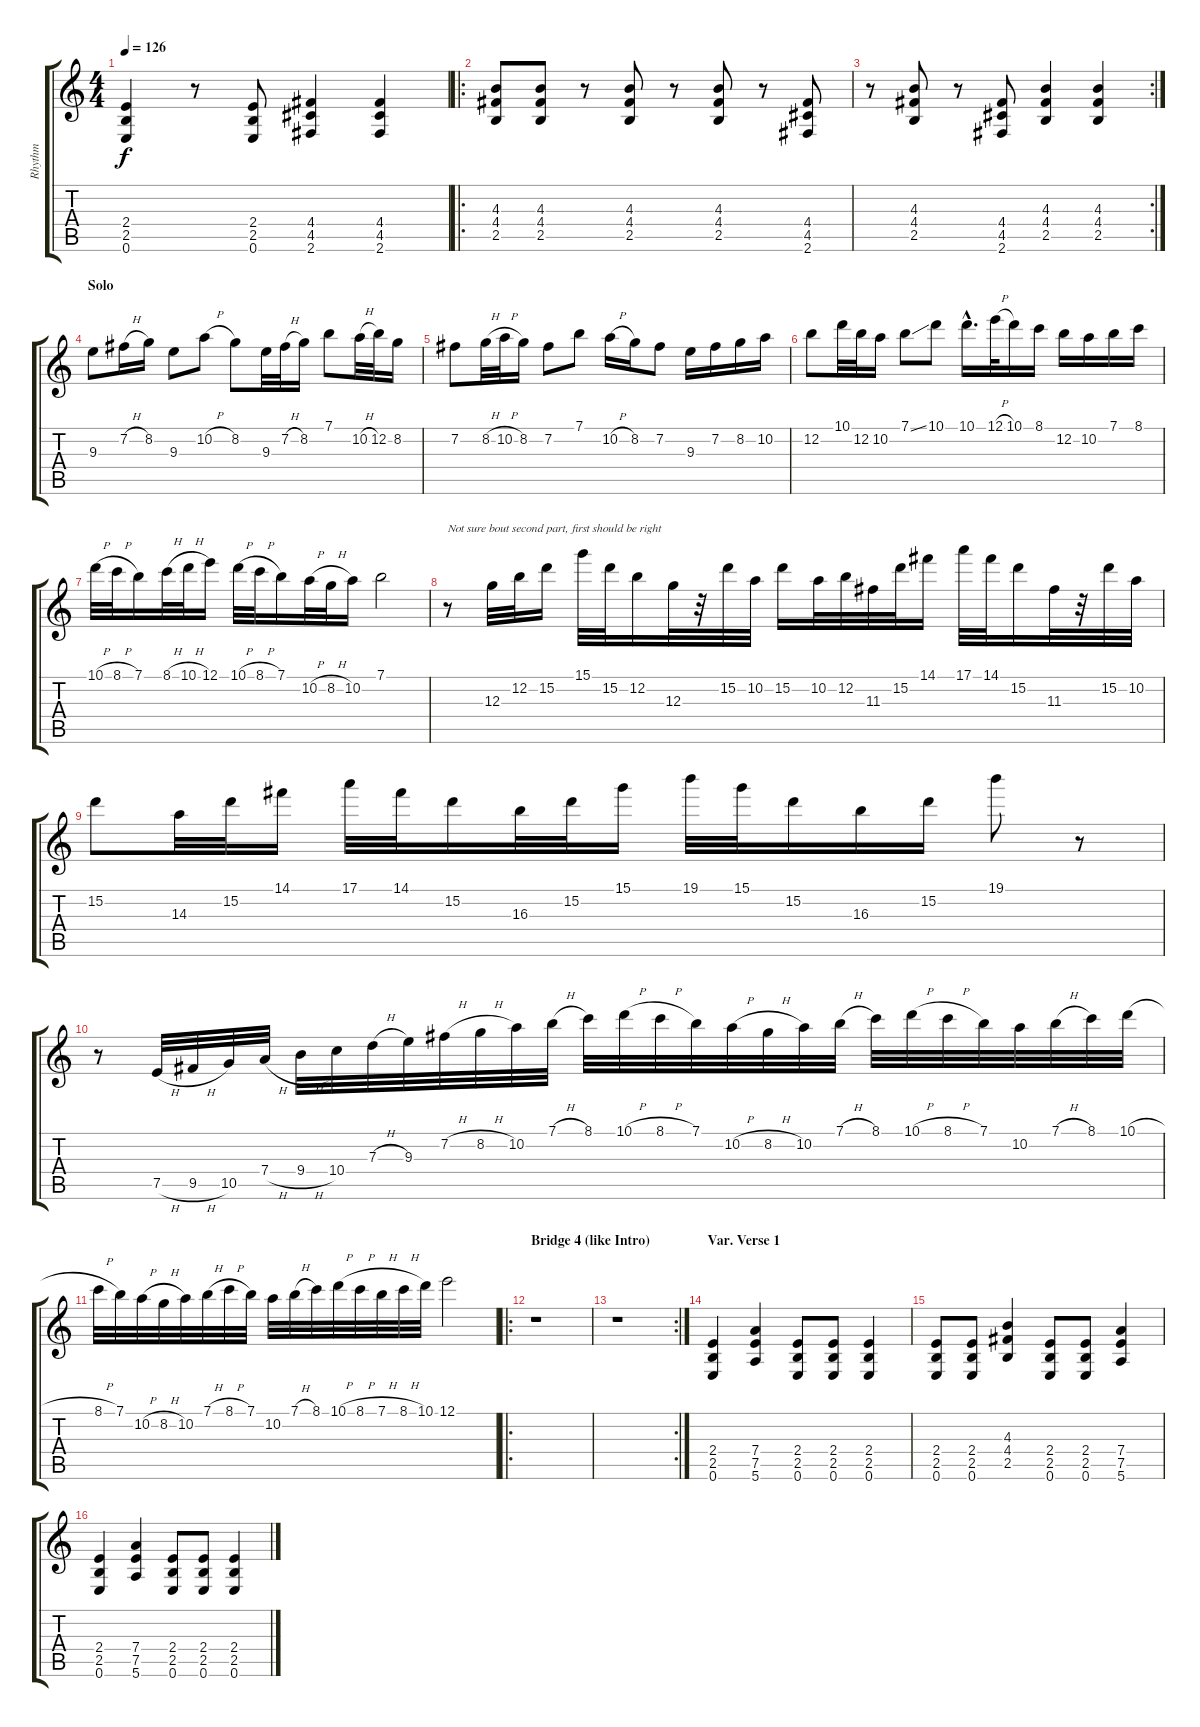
\track ("Rhythm" "Rhythm") {instrument distortionguitar}
\staff {score tabs}
\tuning (E4 B3 G3 D3 A2 E2) {hide}
\ts (4 4)
\tempo 126
\clef g2
\ks c
(2.4 2.5 0.6).4{dy f} r.8 (2.4 2.5 0.6).8 (4.4 4.5 2.6).4 (4.4 4.5 2.6).4 |
\ro
(4.3 4.4 2.5).8 (4.3 4.4 2.5).8 r.8 (4.3 4.4 2.5).8 r.8 (4.3 4.4 2.5).8 r.8 (4.4 4.5 2.6).8 |
\rc 2
r.8 (4.3 4.4 2.5).8 r.8 (4.4 4.5 2.6).8 (4.3 4.4 2.5).4 (4.3 4.4 2.5).4 |
\section ("" "Solo")
9.3.8{volume 13} 7.2{h}.16 8.2.16 9.3.8 10.2{h}.8 8.2.8 9.3.32 7.2{h}.32 8.2.16 7.1.8 10.2{h}.32 12.2.32 8.2.16 |
7.2.8 8.2{h}.32 10.2{h}.32 8.2.16 7.2.8 7.1.8 10.2{h}.16 8.2.16 7.2.8 9.3.16 7.2.16 8.2.16 10.2.16 |
12.2.8 10.1.32 12.2.32 10.2.16 7.1{ss}.8 10.1.8 10.1{hac}.16{d} 12.1{h}.32 10.1.16 8.1.16 12.2.16 10.2.16 7.1.16 8.1.16 |
10.1{h}.32 8.1{h}.32 7.1.16 8.1{h}.32 10.1{h}.32 12.1.16 10.1{h}.32 8.1{h}.32 7.1.16 10.2{h}.32 8.2{h}.32 10.2.16 7.1.2 |
r.8{txt "Not sure bout second part, first should be right"} 12.3.32 12.2.32 15.2.16 15.1.32 15.2.32 12.2.16 12.3.32 r.32 15.2.32 10.2.32 15.2.16 10.2.32 12.2.32 11.3.32 15.2.32 14.1.16 17.1.32 14.1.32 15.2.16 11.3.32 r.32 15.2.32 10.2.32 |
15.2.8 14.3.32 15.2.32 14.1.16 17.1.32 14.1.32 15.2.16 16.3.32 15.2.32 15.1.16 19.1.32 15.1.32 15.2.16 16.3.16 15.2.16 19.1.8 r.8 |
r.8 7.5{h}.32 9.5{h}.32 10.5.32 7.4{h}.32 9.4{h}.32 10.4.32 7.3{h}.32 9.3.32 7.2{h}.32 8.2{h}.32 10.2.32 7.1{h}.32 8.1.32 10.1{h}.32 8.1{h}.32 7.1.32 10.2{h}.32 8.2{h}.32 10.2.32 7.1{h}.32 8.1.32 10.1{h}.32 8.1{h}.32 7.1.32 10.2.32 7.1{h}.32 8.1.32 10.1{h}.32 |
8.1{h}.32 7.1.32 10.2{h}.32 8.2{h}.32 10.2.32 7.1{h}.32 8.1{h}.32 7.1.32 10.2.32 7.1{h}.32 8.1.32 10.1{h}.32 8.1{h}.32 7.1{h}.32 8.1{h}.32 10.1.32 12.1.2 |
\ro
\section ("" "Bridge 4 (like Intro)")
r.1{volume 9} |
\rc 2
r.1 |
\section ("" "Var. Verse 1")
(2.4 2.5 0.6).4 (7.4 7.5 5.6).4 (2.4 2.5 0.6).8 (2.4 2.5 0.6).8 (2.4 2.5 0.6).4 |
(2.4 2.5 0.6).8 (2.4 2.5 0.6).8 (4.3 4.4 2.5).4 (2.4 2.5 0.6).8 (2.4 2.5 0.6).8 (7.4 7.5 5.6).4 |
(2.4 2.5 0.6).4 (7.4 7.5 5.6).4 (2.4 2.5 0.6).8 (2.4 2.5 0.6).8 (2.4 2.5 0.6).4
